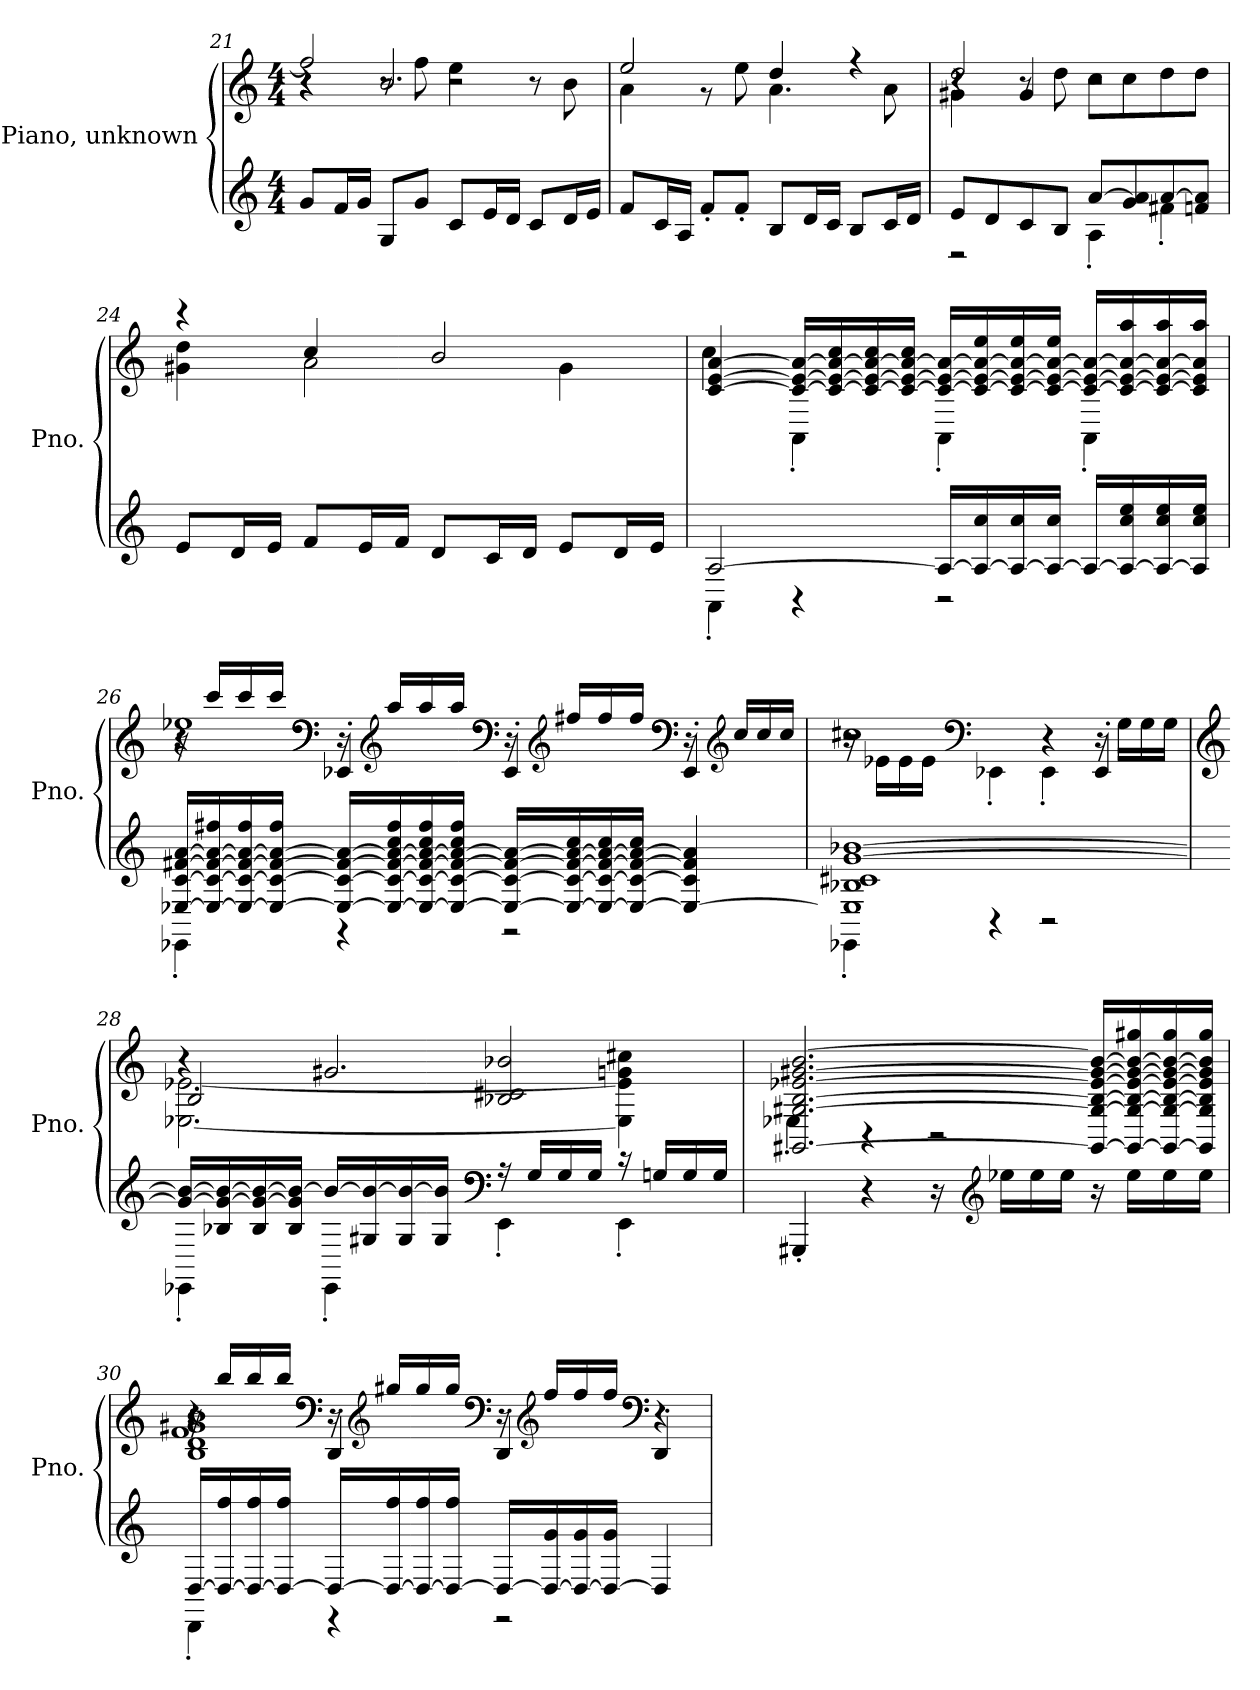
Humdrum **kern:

**kern	**kern
*part1	*part1
*staff2	*staff1
*I"Piano, unknown	*
*I'Pno.	*
*clefG2	*clefG2
*k[]	*k[]
*M4/4	*M4/4
=21	=21
*	*^
*	*	*^
8g/L	2ff/]	4r	4r
16f/L	.	.	.
16g/JJ	.	.	.
8G/L	.	8r	2.b/
8g/J	.	8ff\	.
8c/L	2r	4ee\	.
16e/L	.	.	.
16d/JJ	.	.	.
8c/L	.	8r	.
16d/L	.	8b\	.
16e/JJ	.	.	.
*	*	*v	*v
!!LO:LB:g=z
=22	=22	=22
8f/L	2ee/	4a\
16c/L	.	.
16A/JJ	.	.
8f'/L	.	8r
8f'/J	.	8ee\
8B/L	4dd/	4.a\
16d/L	.	.
16c/JJ	.	.
8B/L	4r	.
16c/L	.	8a\
16d/JJ	.	.
=23	=23	=23
*^	*	*^
8e/L	2r	2dd/	4g#X\	4r
8d/	.	.	.	.
8c/	.	.	8r	4g#/
8B/J	.	.	8dd\	.
[8a/L	4A'\	2r	8cc\L	2r
8g/ 8a/]	.	.	8cc\	.
[8a/	4f#X'\	.	8dd\	.
8fn/ 8a/]J	.	.	8dd\J	.
*v	*v	*	*	*
*	*	*v	*v
=24	=24	=24
8e/L	4r	4g#X\ 4dd\
16d/L	.	.
16e/JJ	.	.
8f/L	4cc/	2a\
16e/L	.	.
16f/JJ	.	.
8d/L	2b/	.
16c/L	.	.
16d/JJ	.	.
8e/L	.	4g#\
16d/L	.	.
16e/JJ	.	.
!!LO:LB:g=z	!!
=25	=25	=25
*^	*	*
[2A/	4AA'\	[4c/ [4e/ [4a/	4cc\
.	4r	16c/_ 16e/_ 16a/_LL	4AA'\
.	.	16c/_ 16e/_ 16a/_ 16cc/	.
.	.	16c/_ 16e/_ 16a/_ 16cc/	.
.	.	16c/_ 16e/_ 16a/_ 16cc/JJ	.
16A/LL_	2r	16c/_ 16e/_ 16a/_LL	4AA'\
16A/_ 16cc/	.	16c/_ 16e/_ 16a/_ 16ee/	.
16A/_ 16cc/	.	16c/_ 16e/_ 16a/_ 16ee/	.
16A/_ 16cc/JJ	.	16c/_ 16e/_ 16a/_ 16ee/JJ	.
16A/LL_	.	16c/_ 16e/_ 16a/_LL	4AA'\
16A/_ 16cc/ 16ee/	.	16c/_ 16e/_ 16a/_ 16aa/	.
16A/_ 16cc/ 16ee/	.	16c/_ 16e/_ 16a/_ 16aa/	.
16A/] 16cc/ 16ee/JJ	.	16c/] 16e/] 16a/] 16aa/JJ	.
!!LO:LB:g=z
=26	=26	=26	=26
*	*	*	*^
[16E-X/ [16c/ [16f#X/ [16a/LL	4EE-X'\	16r	1ee-X	4r
16E-/_ 16c/_ 16f#/_ 16a/_ 16ff#X/	.	16ccc/LL	.	.
16E-/_ 16c/_ 16f#/_ 16a/_ 16ff#/	.	16ccc/	.	.
16E-/_ 16c/_ 16f#/_ 16a/_ 16ff#/JJ	.	16ccc/JJ	.	.
*	*	*clefF4	*	*
16E-/_ 16c/_ 16f#/_ 16a/_LL	4r	16r	.	4EE-X'/
*	*	*clefG2	*	*
16E-/_ 16c/_ 16f#/_ 16a/_ 16cc/ 16ff#/	.	16aa/LL	.	.
16E-/_ 16c/_ 16f#/_ 16a/_ 16cc/ 16ff#/	.	16aa/	.	.
16E-/_ 16c/_ 16f#/_ 16a/_ 16cc/ 16ff#/JJ	.	16aa/JJ	.	.
*	*	*clefF4	*	*
16E-/_ 16c/_ 16f#/_ 16a/_LL	2r	16r	.	4EE-'/
*	*	*clefG2	*	*
16E-/_ 16c/_ 16f#/_ 16a/_ 16cc/	.	16ff#X/LL	.	.
16E-/_ 16c/_ 16f#/_ 16a/_ 16cc/	.	16ff#/	.	.
16E-/_ 16c/_ 16f#/_ 16a/_ 16cc/JJ	.	16ff#/JJ	.	.
*	*	*clefF4	*	*
4E-/_ 4c/] 4f#/] 4a/]	.	16r	.	4EE-'/
*	*	*clefG2	*	*
.	.	16cc/LL	.	.
.	.	16cc/	.	.
.	.	16cc/JJ	.	.
!!LO:LB:g=z	!!	!!
=27	=27	=27	=27	=27
1E-] 1B-X 1c#X [1g [1b-X	4EE-X'\	1cc#X	16r	2r
.	.	.	16e-X\LL	.
.	.	.	16e-\	.
.	.	.	16e-\JJ	.
*	*	*clefF4	*	*
.	4r	.	4EE-X'\	.
.	2r	.	4EE-'\	4r
.	.	.	16r	4EE-'/
.	.	.	16G\LL	.
.	.	.	16G\	.
.	.	.	16G\JJ	.
=28	=28	=28	=28	=28
*	*	*clefG2	*	*
16g/_ 16b-/_LL	4EE-X'\	4r	[2.E-X\ [2.e-X\	2B/
16B-X/ 16g/_ 16b-/_	.	.	.	.
16B-/ 16g/_ 16b-/_	.	.	.	.
16B-/ 16g/] 16b-/_JJ	.	.	.	.
16b-/LL_	4EE-'\	2.g#X/	.	.
16G#X/ 16b-/_	.	.	.	.
16G#/ 16b-/_	.	.	.	.
16G#/ 16b-/]JJ	.	.	.	.
*clefF4	*	*	*	*
16r	4EE-'\	.	.	2B-X/ 2c#X/ 2b-X/
16G#/LL	.	.	.	.
16G#/	.	.	.	.
16G#/JJ	.	.	.	.
16r	4EE-'\	.	4E-\] 4e-\] 4gn\ 4cc#X\	.
16Gn/LL	.	.	.	.
16G/	.	.	.	.
16G/JJ	.	.	.	.
*v	*v	*	*	*
*	*	*v	*v
!!LO:LB:g=z
=29	=29	=29
4GGG#X'/	[2.GG#X/ [2.G#X/ [2.B/ [2.e-X/ [2.g#X/ [2.b/	4E-X'\
4r	.	4r
16r	.	2r
*clefG2	*	*
16ee-X\LL	.	.
16ee-\	.	.
16ee-\JJ	.	.
16r	16GG#/_ 16G#/_ 16B/_ 16e-/_ 16g#/_ 16b/_LL	.
16ee-\LL	16GG#/_ 16G#/_ 16B/_ 16e-/_ 16g#/_ 16b/_ 16gg#X/	.
16ee-\	16GG#/_ 16G#/_ 16B/_ 16e-/_ 16g#/_ 16b/_ 16gg#/	.
16ee-\JJ	16GG#/] 16G#/] 16B/] 16e-/] 16g#/] 16b/] 16gg#/JJ	.
=30	=30	=30
*^	*	*^
[16D/LL	4DD'\	16r	1B 1d 1f 1g#X 1b	4r
16D/_ 16ff/	.	16bb/LL	.	.
16D/_ 16ff/	.	16bb/	.	.
16D/_ 16ff/JJ	.	16bb/JJ	.	.
*	*	*clefF4	*	*
16D/LL_	4r	16r	.	4DD'/
*	*	*clefG2	*	*
16D/_ 16ff/	.	16gg#X/LL	.	.
16D/_ 16ff/	.	16gg#/	.	.
16D/_ 16ff/JJ	.	16gg#/JJ	.	.
*	*	*clefF4	*	*
16D/LL_	2r	16r	.	4DD'/
*	*	*clefG2	*	*
16D/_ 16g/	.	16ff/LL	.	.
16D/_ 16g/	.	16ff/	.	.
16D/_ 16g/JJ	.	16ff/JJ	.	.
*	*	*clefF4	*	*
4D/]	.	4DD'/	.	4r
*v	*v	*	*	*
*	*v	*v	*v
=	=
*-	*-
